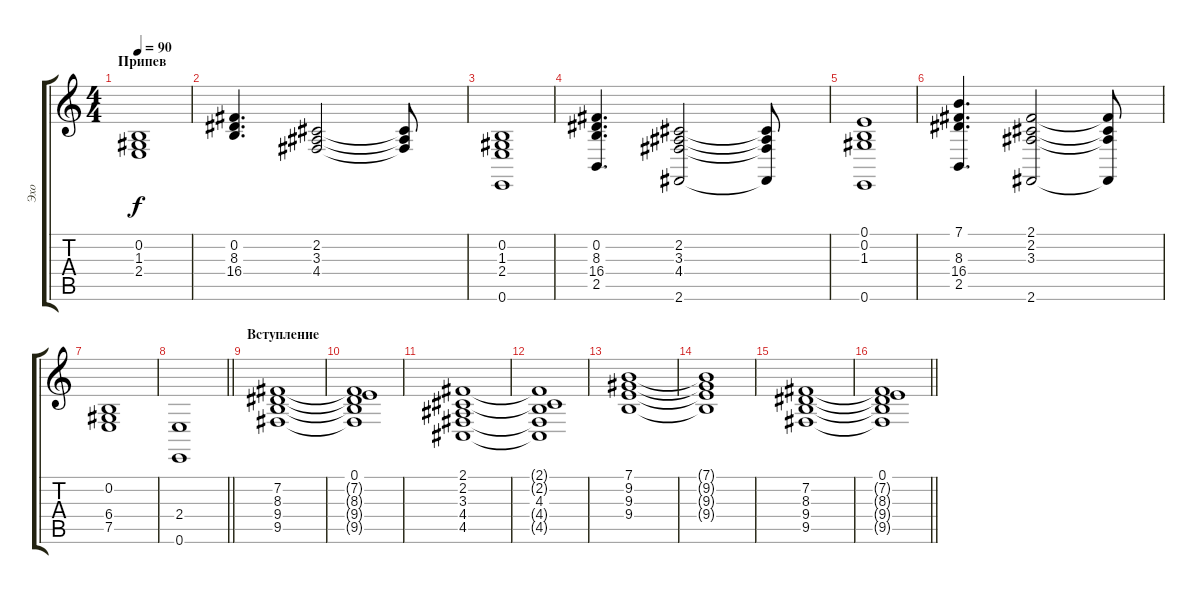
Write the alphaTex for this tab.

\track ("Эхо" "Эхо") {instrument pad2warm}
\staff {score tabs}
\tuning (E4 B3 G3 D3 A2 E2) {hide}
\ts (4 4)
\section ("" "Припев")
\tempo 90
\clef g2
\ks c
(0.2 1.3 2.4).1{dy f} |
(0.2 8.3 16.4).4{d} (2.2 3.3 4.4).2 (2.2{t} 3.3{t} 4.4{t}).8 |
(0.2 1.3 2.4 0.6).1 |
(0.2 8.3 16.4 2.5).4{d} (2.2 3.3 4.4 2.6).2 (2.2{t} 3.3{t} 4.4{t} 2.6{t}).8 |
(0.1 0.2 1.3 0.6).1 |
(7.1 8.3 16.4 2.5).4{d} (2.1 2.2 3.3 2.6).2 (2.1{t} 2.2{t} 3.3{t} 2.6{t}).8 |
(0.2 6.4 7.5).1 |
\barLineRight lightlight
(2.4 0.6).1{volume 0} |
\section ("" "Вступление")
(7.2 8.3 9.4 9.5).1{volume 7 instrument pad2warm} |
(0.1 7.2{t} 8.3{t} 9.4{t} 9.5{t}).1 |
(2.1 2.2 3.3 4.4 4.5).1 |
(2.1{t} 2.2{t} 4.3 4.4{t} 4.5{t}).1 |
(7.1 9.2 9.3 9.4).1 |
(7.1{t} 9.2{t} 9.3{t} 9.4{t}).1 |
(7.2 8.3 9.4 9.5).1 |
\barLineRight lightlight
(0.1 7.2{t} 8.3{t} 9.4{t} 9.5{t}).1
